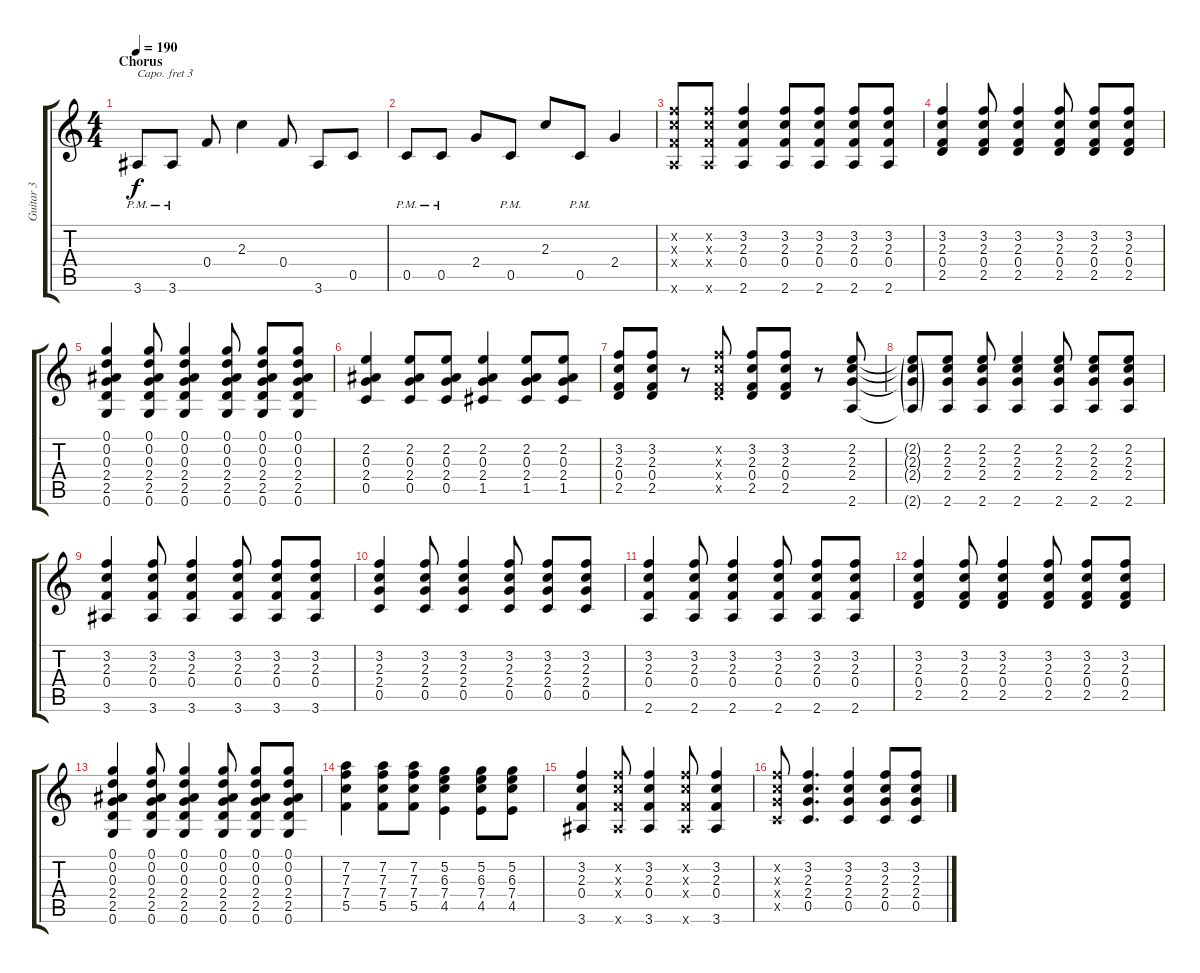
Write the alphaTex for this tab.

\track ("Guitar 3" "Guitar 3") {instrument overdrivenguitar}
\staff {score tabs}
\capo 3
\tuning (E4 B3 G3 D3 A2 E2) {hide}
\ts (4 4)
\section ("" "Chorus")
\tempo 190
\clef g2
\ks c
3.6{pm}.8{dy f} 3.6{pm}.8 0.4.8 2.3.4 0.4.8 3.6.8 0.5.8 |
0.5{pm}.8 0.5{pm}.8 2.4.8 0.5{pm}.8 2.3.8 0.5{pm}.8 2.4.4 |
(3.2{x} 2.3{x} 0.4{x} 2.6{x}).8 (3.2{x} 2.3{x} 0.4{x} 2.6{x}).8 (3.2 2.3 0.4 2.6).4 (3.2 2.3 0.4 2.6).8 (3.2 2.3 0.4 2.6).8 (3.2 2.3 0.4 2.6).8 (3.2 2.3 0.4 2.6).8 |
(3.2 2.3 0.4 2.5).4 (3.2 2.3 0.4 2.5).8 (3.2 2.3 0.4 2.5).4 (3.2 2.3 0.4 2.5).8 (3.2 2.3 0.4 2.5).8 (3.2 2.3 0.4 2.5).8 |
(0.1 0.2 0.3 2.4 2.5 0.6).4 (0.1 0.2 0.3 2.4 2.5 0.6).8 (0.1 0.2 0.3 2.4 2.5 0.6).4 (0.1 0.2 0.3 2.4 2.5 0.6).8 (0.1 0.2 0.3 2.4 2.5 0.6).8 (0.1 0.2 0.3 2.4 2.5 0.6).8 |
(2.2 0.3 2.4 0.5).4 (2.2 0.3 2.4 0.5).8 (2.2 0.3 2.4 0.5).8 (2.2 0.3 2.4 1.5).4 (2.2 0.3 2.4 1.5).8 (2.2 0.3 2.4 1.5).8 |
(3.2 2.3 0.4 2.5).8 (3.2 2.3 0.4 2.5).8 r.8 (3.2{x} 2.3{x} 0.4{x} 2.5{x}).8 (3.2 2.3 0.4 2.5).8 (3.2 2.3 0.4 2.5).8 r.8 (2.2 2.3 2.4 2.6).8 |
(2.2{g t} 2.3{g t} 2.4{g t} 2.6{g t}).8 (2.2 2.3 2.4 2.6).8 (2.2 2.3 2.4 2.6).8 (2.2 2.3 2.4 2.6).4 (2.2 2.3 2.4 2.6).8 (2.2 2.3 2.4 2.6).8 (2.2 2.3 2.4 2.6).8 |
(3.2 2.3 0.4 3.6).4 (3.2 2.3 0.4 3.6).8 (3.2 2.3 0.4 3.6).4 (3.2 2.3 0.4 3.6).8 (3.2 2.3 0.4 3.6).8 (3.2 2.3 0.4 3.6).8 |
(3.2 2.3 2.4 0.5).4 (3.2 2.3 2.4 0.5).8 (3.2 2.3 2.4 0.5).4 (3.2 2.3 2.4 0.5).8 (3.2 2.3 2.4 0.5).8 (3.2 2.3 2.4 0.5).8 |
(3.2 2.3 0.4 2.6).4 (3.2 2.3 0.4 2.6).8 (3.2 2.3 0.4 2.6).4 (3.2 2.3 0.4 2.6).8 (3.2 2.3 0.4 2.6).8 (3.2 2.3 0.4 2.6).8 |
(3.2 2.3 0.4 2.5).4 (3.2 2.3 0.4 2.5).8 (3.2 2.3 0.4 2.5).4 (3.2 2.3 0.4 2.5).8 (3.2 2.3 0.4 2.5).8 (3.2 2.3 0.4 2.5).8 |
(0.1 0.2 0.3 2.4 2.5 0.6).4 (0.1 0.2 0.3 2.4 2.5 0.6).8 (0.1 0.2 0.3 2.4 2.5 0.6).4 (0.1 0.2 0.3 2.4 2.5 0.6).8 (0.1 0.2 0.3 2.4 2.5 0.6).8 (0.1 0.2 0.3 2.4 2.5 0.6).8 |
(7.2 7.3 7.4 5.5).4 (7.2 7.3 7.4 5.5).8 (7.2 7.3 7.4 5.5).8 (5.2 6.3 7.4 4.5).4 (5.2 6.3 7.4 4.5).8 (5.2 6.3 7.4 4.5).8 |
(3.2 2.3 0.4 3.6).4 (3.2{x} 2.3{x} 0.4{x} 3.6{x}).8 (3.2 2.3 0.4 3.6).4 (3.2{x} 2.3{x} 0.4{x} 3.6{x}).8 (3.2 2.3 0.4 3.6).4 |
(3.2{x} 2.3{x} 2.4{x} 0.5{x}).8 (3.2 2.3 2.4 0.5).4{d} (3.2 2.3 2.4 0.5).4 (3.2 2.3 2.4 0.5).8 (3.2 2.3 2.4 0.5).8
